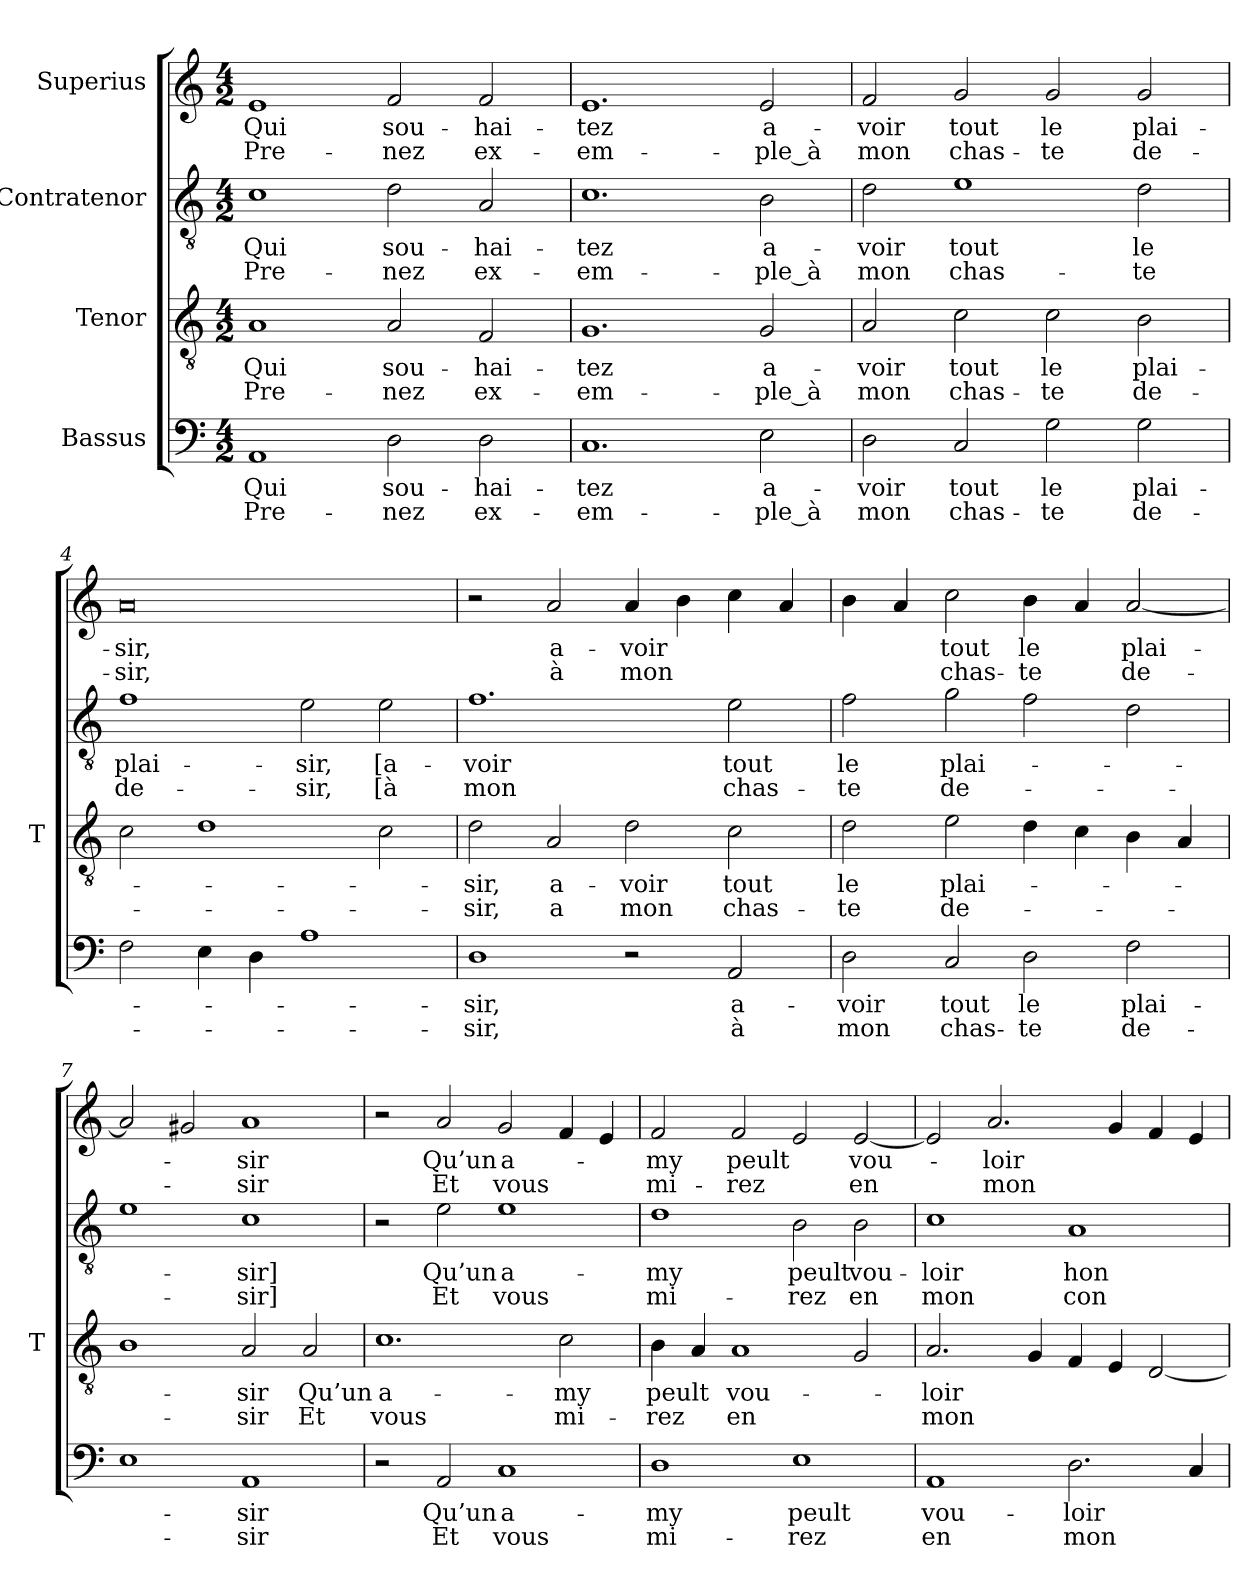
**kern	**text	**text	**kern	**text	**text	**kern	**text	**text	**kern	**text	**text
*part4	*part4	*part4	*part3	*part3	*part3	*part2	*part2	*part2	*part1	*part1	*part1
*staff4	*staff4	*staff4	*staff3	*staff3	*staff3	*staff2	*staff2	*staff2	*staff1	*staff1	*staff1
*I"Bassus	*	*	*I"Tenor	*	*	*I"Contratenor	*	*	*I"Superius	*	*
*	*	*	*I'T	*	*	*	*	*	*	*	*
*clefF4	*	*	*clefGv2	*	*	*clefGv2	*	*	*clefG2	*	*
*k[]	*	*	*k[]	*	*	*k[]	*	*	*k[]	*	*
*M4/2	*	*	*M4/2	*	*	*M4/2	*	*	*M4/2	*	*
=1	=1	=1	=1	=1	=1	=1	=1	=1	=1	=1	=1
1AA	-Qui	Pre-	1A	-Qui	Pre-	1c	-Qui	Pre-	1e	-Qui	Pre-
2D	sou-	-nez	2A	sou-	-nez	2d	sou-	-nez	2f	sou-	-nez
2D	hai-	ex-	2F	hai-	ex-	2A	hai-	ex-	2f	hai-	ex-
=2	=2	=2	=2	=2	=2	=2	=2	=2	=2	=2	=2
1.C	-tez	em-	1.G	-tez	em-	1.c	-tez	em-	1.e	-tez	em-
2E	a-	-ple_à	2G	a-	-ple_à	2B	a-	-ple_à	2e	a-	-ple_à
=3	=3	=3	=3	=3	=3	=3	=3	=3	=3	=3	=3
2D	-voir	-mon	2A	-voir	-mon	2d	-voir	-mon	2f	-voir	-mon
2C	-tout	chas-	2c	-tout	chas-	1e	-tout	chas-	2g	-tout	chas-
2G	-le	-te	2c	-le	-te	.	.	.	2g	-le	-te
2G	plai-	de-	2B	plai-	de-	2d	-le	-te	2g	plai-	de-
=4	=4	=4	=4	=4	=4	=4	=4	=4	=4	=4	=4
2F	.	.	2c	.	.	1f	plai-	de-	0a	-sir,	-sir,
4E	.	.	1d	.	.	.	.	.	.	.	.
4D	.	.	.	.	.	.	.	.	.	.	.
1A	.	.	.	.	.	2e	-sir,	-sir,	.	.	.
.	.	.	2c	.	.	2e	[a-	-[à	.	.	.
=5	=5	=5	=5	=5	=5	=5	=5	=5	=5	=5	=5
1D	-sir,	-sir,	2d	-sir,	-sir,	1.f	-voir	-mon	2r	.	.
.	.	.	2A	a-	-a	.	.	.	2a	a-	-à
2r	.	.	2d	-voir	-mon	.	.	.	4a	-voir	-mon
.	.	.	.	.	.	.	.	.	4b	.	.
2AA	a-	-à	2c	-tout	chas-	2e	-tout	chas-	4cc	.	.
.	.	.	.	.	.	.	.	.	4a	.	.
=6	=6	=6	=6	=6	=6	=6	=6	=6	=6	=6	=6
2D	-voir	-mon	2d	-le	-te	2f	-le	-te	4b	.	.
.	.	.	.	.	.	.	.	.	4a	.	.
2C	-tout	chas-	2e	plai-	de-	2g	plai-	de-	2cc	-tout	chas-
2D	-le	-te	4d	.	.	2f	.	.	4b	-le	-te
.	.	.	4c	.	.	.	.	.	4a	.	.
2F	plai-	de-	4B	.	.	2d	.	.	[2a	plai-	de-
.	.	.	4A	.	.	.	.	.	.	.	.
=7	=7	=7	=7	=7	=7	=7	=7	=7	=7	=7	=7
1E	.	.	1B	.	.	1e	.	.	2a]	.	.
.	.	.	.	.	.	.	.	.	2g#X	.	.
1AA	-sir	-sir	2A	-sir	-sir	1c	-sir]	-sir]	1a	-sir	-sir
.	.	.	2A	-Qu’un	-Et	.	.	.	.	.	.
=8	=8	=8	=8	=8	=8	=8	=8	=8	=8	=8	=8
2r	.	.	1.c	a-	-vous	2r	.	.	2r	.	.
2AA	-Qu’un	-Et	.	.	.	2e	-Qu’un	-Et	2a	-Qu’un	-Et
1C	a-	-vous	.	.	.	1e	a-	-vous	2g	a-	-vous
.	.	.	2c	-my	mi-	.	.	.	4f	.	.
.	.	.	.	.	.	.	.	.	4e	.	.
=9	=9	=9	=9	=9	=9	=9	=9	=9	=9	=9	=9
1D	-my	mi-	4B	-peult	-rez	1d	-my	mi-	2f	-my	mi-
.	.	.	4A	.	.	.	.	.	.	.	.
.	.	.	1A	vou-	-en	.	.	.	2f	-peult	-rez
1E	-peult	-rez	.	.	.	2B	-peult	-rez	2e	.	.
.	.	.	2G	.	.	2B	vou-	-en	[2e	vou-	-en
=10	=10	=10	=10	=10	=10	=10	=10	=10	=10	=10	=10
1AA	vou-	-en	2.A	-loir	-mon	1c	-loir	-mon	2e]	.	.
.	.	.	.	.	.	.	.	.	2.a	-loir	-mon
.	.	.	4G	.	.	.	.	.	.	.	.
2.D	-loir	-mon	4F	.	.	1A	hon-	con-	.	.	.
.	.	.	4E	.	.	.	.	.	4g	.	.
.	.	.	[2D	.	.	.	.	.	4f	.	.
4C	.	.	.	.	.	.	.	.	4e	.	.
=	=	=	=	=	=	=	=	=	=	=	=
*-	*-	*-	*-	*-	*-	*-	*-	*-	*-	*-	*-
